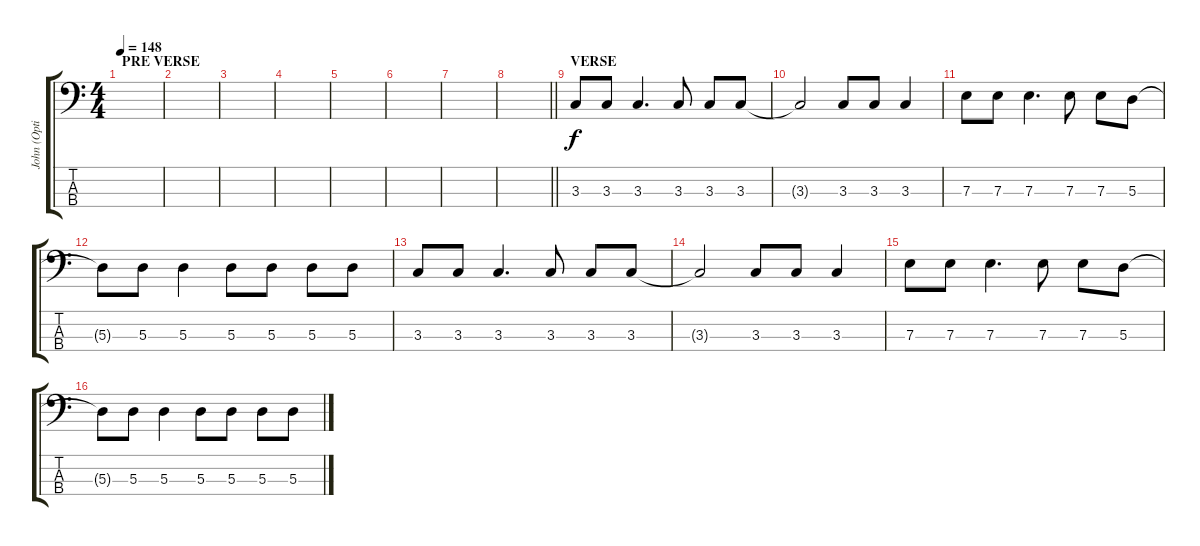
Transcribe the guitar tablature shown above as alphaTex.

\track ("John (Optional) - Bass Guitar" "John (Opti") {instrument electricbassfinger}
\staff {score tabs}
\tuning (G2 D2 A1 E1) {hide}
\ts (4 4)
\section ("" "PRE VERSE")
\tempo 148
\clef f4
\ks c
|
|
|
|
|
|
|
\barLineRight lightlight
|
\section ("" "VERSE")
3.3.8 3.3.8 3.3.4{d} 3.3.8 3.3.8 3.3.8 |
3.3{t}.2 3.3.8 3.3.8 3.3.4 |
7.3.8 7.3.8 7.3.4{d} 7.3.8 7.3.8 5.3.8 |
5.3{t}.8 5.3.8 5.3.4 5.3.8 5.3.8 5.3.8 5.3.8 |
3.3.8 3.3.8 3.3.4{d} 3.3.8 3.3.8 3.3.8 |
3.3{t}.2 3.3.8 3.3.8 3.3.4 |
7.3.8 7.3.8 7.3.4{d} 7.3.8 7.3.8 5.3.8 |
5.3{t}.8 5.3.8 5.3.4 5.3.8 5.3.8 5.3.8 5.3.8
